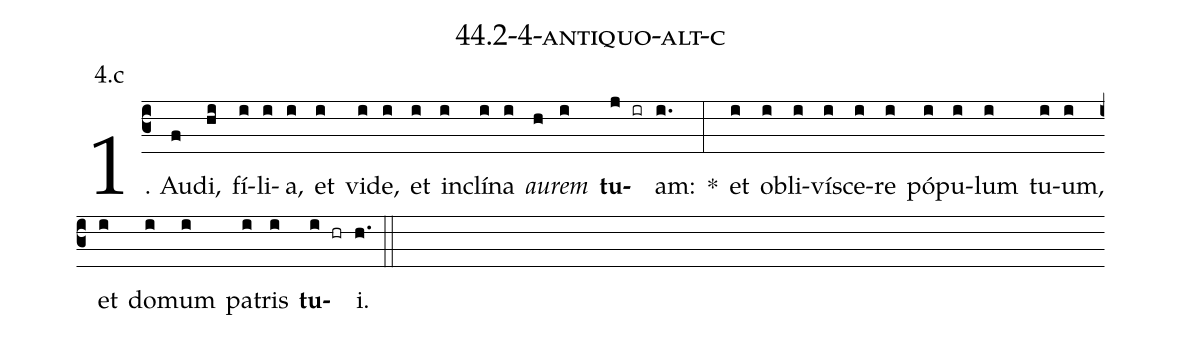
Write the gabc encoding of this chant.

name: 44.2-4-antiquo-alt-c;
annotation: 4.c;
%%
(c3)1. Au(f)di,(hi) fí(i)li(i)a,(i) et(i) vi(i)de,(i) et(i) in(i)clí(i)na(i) <i>au</i>(h)<i>rem</i>(i) <b>tu</b>(j ir)am:(i.) *(:) et(i) ob(i)li(i)ví(i)sce(i)re(i) pó(i)pu(i)lum(i) tu(i)um,(i) et(i) do(i)mum(i) pa(i)tris(i) <b>tu</b>(i hr)i.(h.) (::)


%E(i) u(i) o(i) u(i) a(i) e.(h.) (::)
